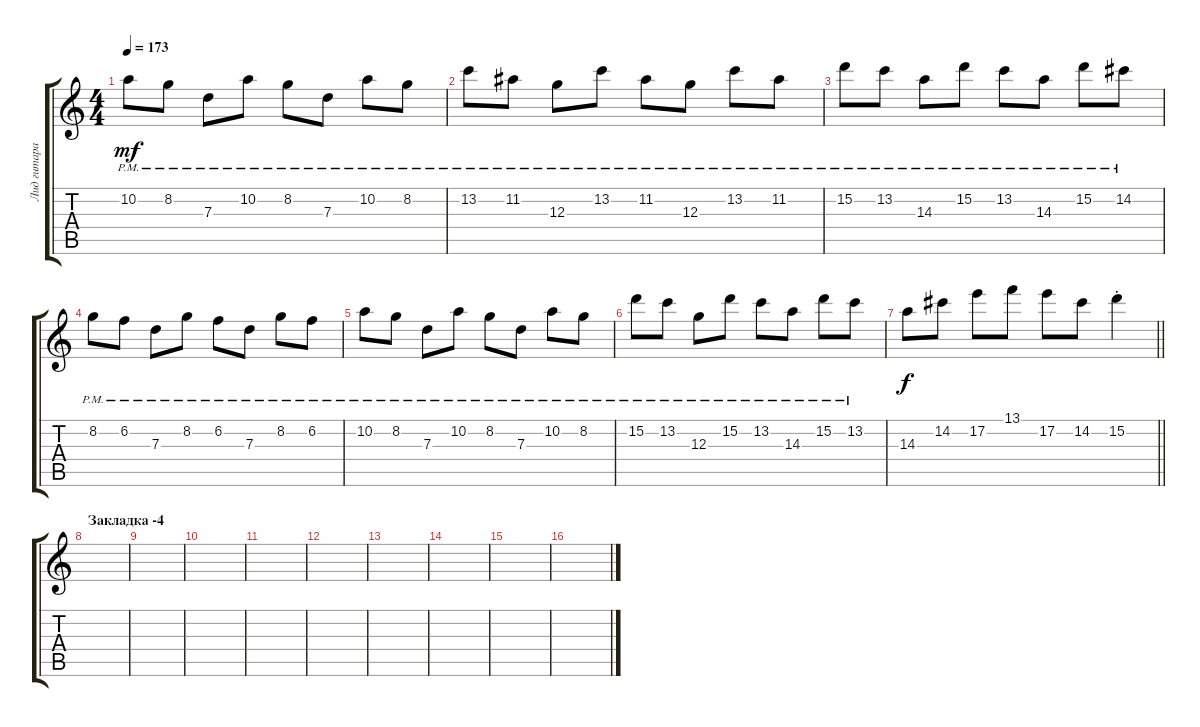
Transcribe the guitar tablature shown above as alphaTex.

\track ("Лид гитара" "Лид гитара") {instrument distortionguitar}
\staff {score tabs}
\tuning (E4 B3 G3 D3 A2 D2) {hide}
\ts (4 4)
\tempo 173
\clef g2
\ks c
10.2{pm}.8{dy mf} 8.2{pm}.8 7.3{pm}.8 10.2{pm}.8 8.2{pm}.8 7.3{pm}.8 10.2{pm}.8 8.2{pm}.8 |
13.2{pm}.8 11.2{pm}.8 12.3{pm}.8 13.2{pm}.8 11.2{pm}.8 12.3{pm}.8 13.2{pm}.8 11.2{pm}.8 |
15.2{pm}.8 13.2{pm}.8 14.3{pm}.8 15.2{pm}.8 13.2{pm}.8 14.3{pm}.8 15.2{pm}.8 14.2{pm}.8 |
8.2{pm}.8 6.2{pm}.8 7.3{pm}.8 8.2{pm}.8 6.2{pm}.8 7.3{pm}.8 8.2{pm}.8 6.2{pm}.8 |
10.2{pm}.8 8.2{pm}.8 7.3{pm}.8 10.2{pm}.8 8.2{pm}.8 7.3{pm}.8 10.2{pm}.8 8.2{pm}.8 |
15.2{pm}.8 13.2{pm}.8 12.3{pm}.8 15.2{pm}.8 13.2{pm}.8 14.3{pm}.8 15.2{pm}.8 13.2{pm}.8 |
\barLineRight lightlight
14.3.8{dy f} 14.2.8 17.2.8 13.1.8 17.2.8 14.2.8 15.2{st}.4 |
\section ("" "Закладка -4")
|
\ks aminor
|
|
|
|
|
|
|
\ks c
